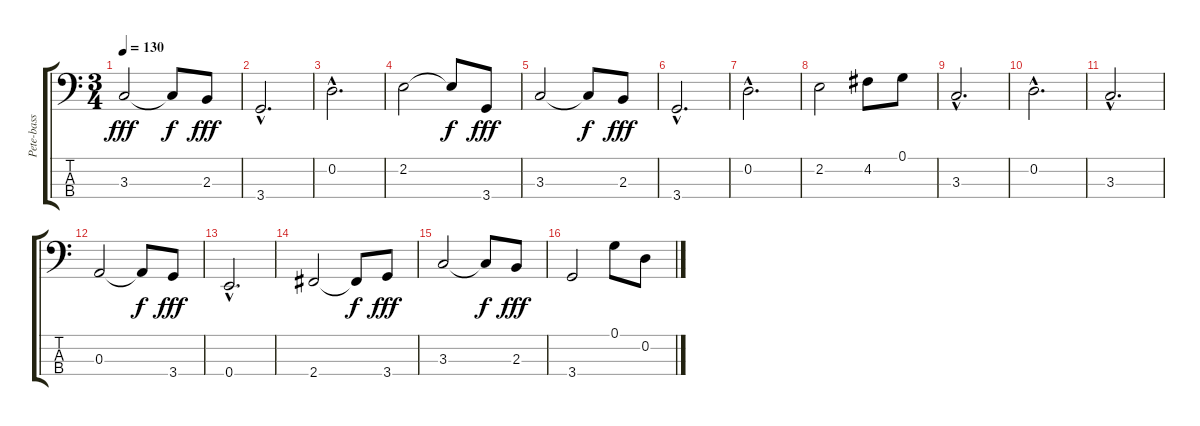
\track ("Pete-bass" "Pete-bass") {instrument electricbassfinger}
\staff {score tabs}
\tuning (G2 D2 A1 E1) {hide}
\ts (3 4)
\tempo 130
\clef f4
\ks c
3.3.2{dy fff} 3.3{t}.8{dy f} 2.3.8{dy fff} |
3.4{hac}.2{d} |
0.2{hac}.2{d} |
2.2.2 2.2{t}.8{dy f} 3.4.8{dy fff} |
3.3.2 3.3{t}.8{dy f} 2.3.8{dy fff} |
3.4{hac}.2{d} |
0.2{hac}.2{d} |
2.2.2 4.2.8 0.1.8 |
3.3{hac}.2{d} |
0.2{hac}.2{d} |
3.3{hac}.2{d} |
0.3.2 0.3{t}.8{dy f} 3.4.8{dy fff} |
0.4{hac}.2{d} |
2.4.2 2.4{t}.8{dy f} 3.4.8{dy fff} |
3.3.2 3.3{t}.8{dy f} 2.3.8{dy fff} |
3.4.2 0.1.8 0.2.8
